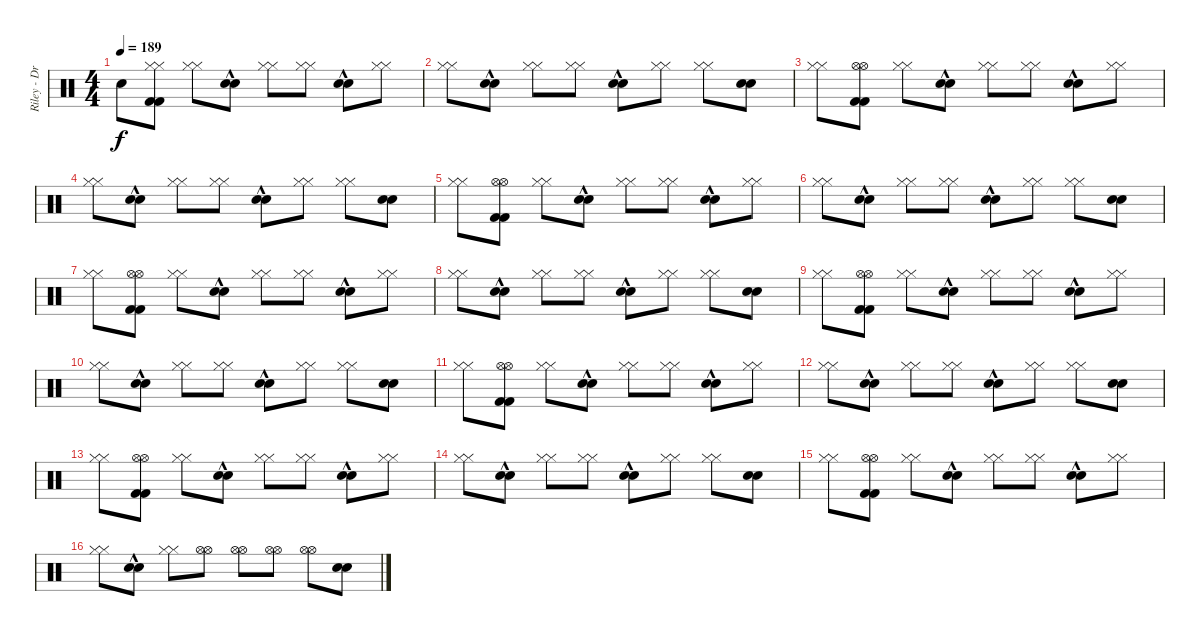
\track ("Riley - Drums" "Riley - Dr") {instrument percussion}
\staff {score}
\articulation defaults
\ts (4 4)
\tempo 189
\clef neutral
\ks c "Snare (hit)"{t}.8{dy f}
("Kick (hit) 2" "Kick (hit) 2" "Hi-Hat (closed)" "Hi-Hat (closed)").8 ("Hi-Hat (closed)" "Hi-Hat (closed)").8 ("Electric Snare (hit)"{hac} "Electric Snare (hit)"{hac}).8 ("Hi-Hat (closed)" "Hi-Hat (closed)").8 ("Hi-Hat (closed)" "Hi-Hat (closed)").8 ("Electric Snare (hit)"{hac} "Electric Snare (hit)"{hac}).8 ("Hi-Hat (closed)" "Hi-Hat (closed)").8 |
("Hi-Hat (closed)" "Hi-Hat (closed)").8 ("Electric Snare (hit)"{hac} "Electric Snare (hit)"{hac}).8 ("Hi-Hat (closed)" "Hi-Hat (closed)").8 ("Hi-Hat (closed)" "Hi-Hat (closed)").8 ("Electric Snare (hit)"{hac} "Electric Snare (hit)"{hac}).8 ("Hi-Hat (closed)" "Hi-Hat (closed)").8 ("Hi-Hat (closed)" "Hi-Hat (closed)").8 ("Electric Snare (hit)" "Electric Snare (hit)").8 |
("Hi-Hat (closed)" "Hi-Hat (closed)").8 ("Kick (hit) 2" "Kick (hit) 2" "Hi-Hat (open)" "Hi-Hat (open)").8 ("Hi-Hat (closed)" "Hi-Hat (closed)").8 ("Electric Snare (hit)"{hac} "Electric Snare (hit)"{hac}).8 ("Hi-Hat (closed)" "Hi-Hat (closed)").8 ("Hi-Hat (closed)" "Hi-Hat (closed)").8 ("Electric Snare (hit)"{hac} "Electric Snare (hit)"{hac}).8 ("Hi-Hat (closed)" "Hi-Hat (closed)").8 |
("Hi-Hat (closed)" "Hi-Hat (closed)").8 ("Electric Snare (hit)"{hac} "Electric Snare (hit)"{hac}).8 ("Hi-Hat (closed)" "Hi-Hat (closed)").8 ("Hi-Hat (closed)" "Hi-Hat (closed)").8 ("Electric Snare (hit)"{hac} "Electric Snare (hit)"{hac}).8 ("Hi-Hat (closed)" "Hi-Hat (closed)").8 ("Hi-Hat (closed)" "Hi-Hat (closed)").8 ("Electric Snare (hit)" "Electric Snare (hit)").8 |
("Hi-Hat (closed)" "Hi-Hat (closed)").8 ("Kick (hit) 2" "Kick (hit) 2" "Hi-Hat (open)" "Hi-Hat (open)").8 ("Hi-Hat (closed)" "Hi-Hat (closed)").8 ("Electric Snare (hit)"{hac} "Electric Snare (hit)"{hac}).8 ("Hi-Hat (closed)" "Hi-Hat (closed)").8 ("Hi-Hat (closed)" "Hi-Hat (closed)").8 ("Electric Snare (hit)"{hac} "Electric Snare (hit)"{hac}).8 ("Hi-Hat (closed)" "Hi-Hat (closed)").8 |
("Hi-Hat (closed)" "Hi-Hat (closed)").8 ("Electric Snare (hit)"{hac} "Electric Snare (hit)"{hac}).8 ("Hi-Hat (closed)" "Hi-Hat (closed)").8 ("Hi-Hat (closed)" "Hi-Hat (closed)").8 ("Electric Snare (hit)"{hac} "Electric Snare (hit)"{hac}).8 ("Hi-Hat (closed)" "Hi-Hat (closed)").8 ("Hi-Hat (closed)" "Hi-Hat (closed)").8 ("Electric Snare (hit)" "Electric Snare (hit)").8 |
("Hi-Hat (closed)" "Hi-Hat (closed)").8 ("Kick (hit) 2" "Kick (hit) 2" "Hi-Hat (open)" "Hi-Hat (open)").8 ("Hi-Hat (closed)" "Hi-Hat (closed)").8 ("Electric Snare (hit)"{hac} "Electric Snare (hit)"{hac}).8 ("Hi-Hat (closed)" "Hi-Hat (closed)").8 ("Hi-Hat (closed)" "Hi-Hat (closed)").8 ("Electric Snare (hit)"{hac} "Electric Snare (hit)"{hac}).8 ("Hi-Hat (closed)" "Hi-Hat (closed)").8 |
("Hi-Hat (closed)" "Hi-Hat (closed)").8 ("Electric Snare (hit)"{hac} "Electric Snare (hit)"{hac}).8 ("Hi-Hat (closed)" "Hi-Hat (closed)").8 ("Hi-Hat (closed)" "Hi-Hat (closed)").8 ("Electric Snare (hit)"{hac} "Electric Snare (hit)"{hac}).8 ("Hi-Hat (closed)" "Hi-Hat (closed)").8 ("Hi-Hat (closed)" "Hi-Hat (closed)").8 ("Electric Snare (hit)" "Electric Snare (hit)").8 |
("Hi-Hat (closed)" "Hi-Hat (closed)").8 ("Kick (hit) 2" "Kick (hit) 2" "Hi-Hat (open)" "Hi-Hat (open)").8 ("Hi-Hat (closed)" "Hi-Hat (closed)").8 ("Electric Snare (hit)"{hac} "Electric Snare (hit)"{hac}).8 ("Hi-Hat (closed)" "Hi-Hat (closed)").8 ("Hi-Hat (closed)" "Hi-Hat (closed)").8 ("Electric Snare (hit)"{hac} "Electric Snare (hit)"{hac}).8 ("Hi-Hat (closed)" "Hi-Hat (closed)").8 |
("Hi-Hat (closed)" "Hi-Hat (closed)").8 ("Electric Snare (hit)"{hac} "Electric Snare (hit)"{hac}).8 ("Hi-Hat (closed)" "Hi-Hat (closed)").8 ("Hi-Hat (closed)" "Hi-Hat (closed)").8 ("Electric Snare (hit)"{hac} "Electric Snare (hit)"{hac}).8 ("Hi-Hat (closed)" "Hi-Hat (closed)").8 ("Hi-Hat (closed)" "Hi-Hat (closed)").8 ("Electric Snare (hit)" "Electric Snare (hit)").8 |
("Hi-Hat (closed)" "Hi-Hat (closed)").8 ("Kick (hit) 2" "Kick (hit) 2" "Hi-Hat (open)" "Hi-Hat (open)").8 ("Hi-Hat (closed)" "Hi-Hat (closed)").8 ("Electric Snare (hit)"{hac} "Electric Snare (hit)"{hac}).8 ("Hi-Hat (closed)" "Hi-Hat (closed)").8 ("Hi-Hat (closed)" "Hi-Hat (closed)").8 ("Electric Snare (hit)"{hac} "Electric Snare (hit)"{hac}).8 ("Hi-Hat (closed)" "Hi-Hat (closed)").8 |
("Hi-Hat (closed)" "Hi-Hat (closed)").8 ("Electric Snare (hit)"{hac} "Electric Snare (hit)"{hac}).8 ("Hi-Hat (closed)" "Hi-Hat (closed)").8 ("Hi-Hat (closed)" "Hi-Hat (closed)").8 ("Electric Snare (hit)"{hac} "Electric Snare (hit)"{hac}).8 ("Hi-Hat (closed)" "Hi-Hat (closed)").8 ("Hi-Hat (closed)" "Hi-Hat (closed)").8 ("Electric Snare (hit)" "Electric Snare (hit)").8 |
("Hi-Hat (closed)" "Hi-Hat (closed)").8 ("Kick (hit) 2" "Kick (hit) 2" "Hi-Hat (open)" "Hi-Hat (open)").8 ("Hi-Hat (closed)" "Hi-Hat (closed)").8 ("Electric Snare (hit)"{hac} "Electric Snare (hit)"{hac}).8 ("Hi-Hat (closed)" "Hi-Hat (closed)").8 ("Hi-Hat (closed)" "Hi-Hat (closed)").8 ("Electric Snare (hit)"{hac} "Electric Snare (hit)"{hac}).8 ("Hi-Hat (closed)" "Hi-Hat (closed)").8 |
("Hi-Hat (closed)" "Hi-Hat (closed)").8 ("Electric Snare (hit)"{hac} "Electric Snare (hit)"{hac}).8 ("Hi-Hat (closed)" "Hi-Hat (closed)").8 ("Hi-Hat (closed)" "Hi-Hat (closed)").8 ("Electric Snare (hit)"{hac} "Electric Snare (hit)"{hac}).8 ("Hi-Hat (closed)" "Hi-Hat (closed)").8 ("Hi-Hat (closed)" "Hi-Hat (closed)").8 ("Electric Snare (hit)" "Electric Snare (hit)").8 |
("Hi-Hat (closed)" "Hi-Hat (closed)").8 ("Kick (hit) 2" "Kick (hit) 2" "Hi-Hat (open)" "Hi-Hat (open)").8 ("Hi-Hat (closed)" "Hi-Hat (closed)").8 ("Electric Snare (hit)"{hac} "Electric Snare (hit)"{hac}).8 ("Hi-Hat (closed)" "Hi-Hat (closed)").8 ("Hi-Hat (closed)" "Hi-Hat (closed)").8 ("Electric Snare (hit)"{hac} "Electric Snare (hit)"{hac}).8 ("Hi-Hat (closed)" "Hi-Hat (closed)").8 |
("Hi-Hat (closed)" "Hi-Hat (closed)").8 ("Electric Snare (hit)"{hac} "Electric Snare (hit)"{hac}).8 ("Hi-Hat (closed)" "Hi-Hat (closed)").8 ("Hi-Hat (open)" "Hi-Hat (open)").8 ("Hi-Hat (open)" "Hi-Hat (open)").8 ("Hi-Hat (open)" "Hi-Hat (open)").8 ("Hi-Hat (open)" "Hi-Hat (open)").8 ("Electric Snare (hit)" "Electric Snare (hit)").8
